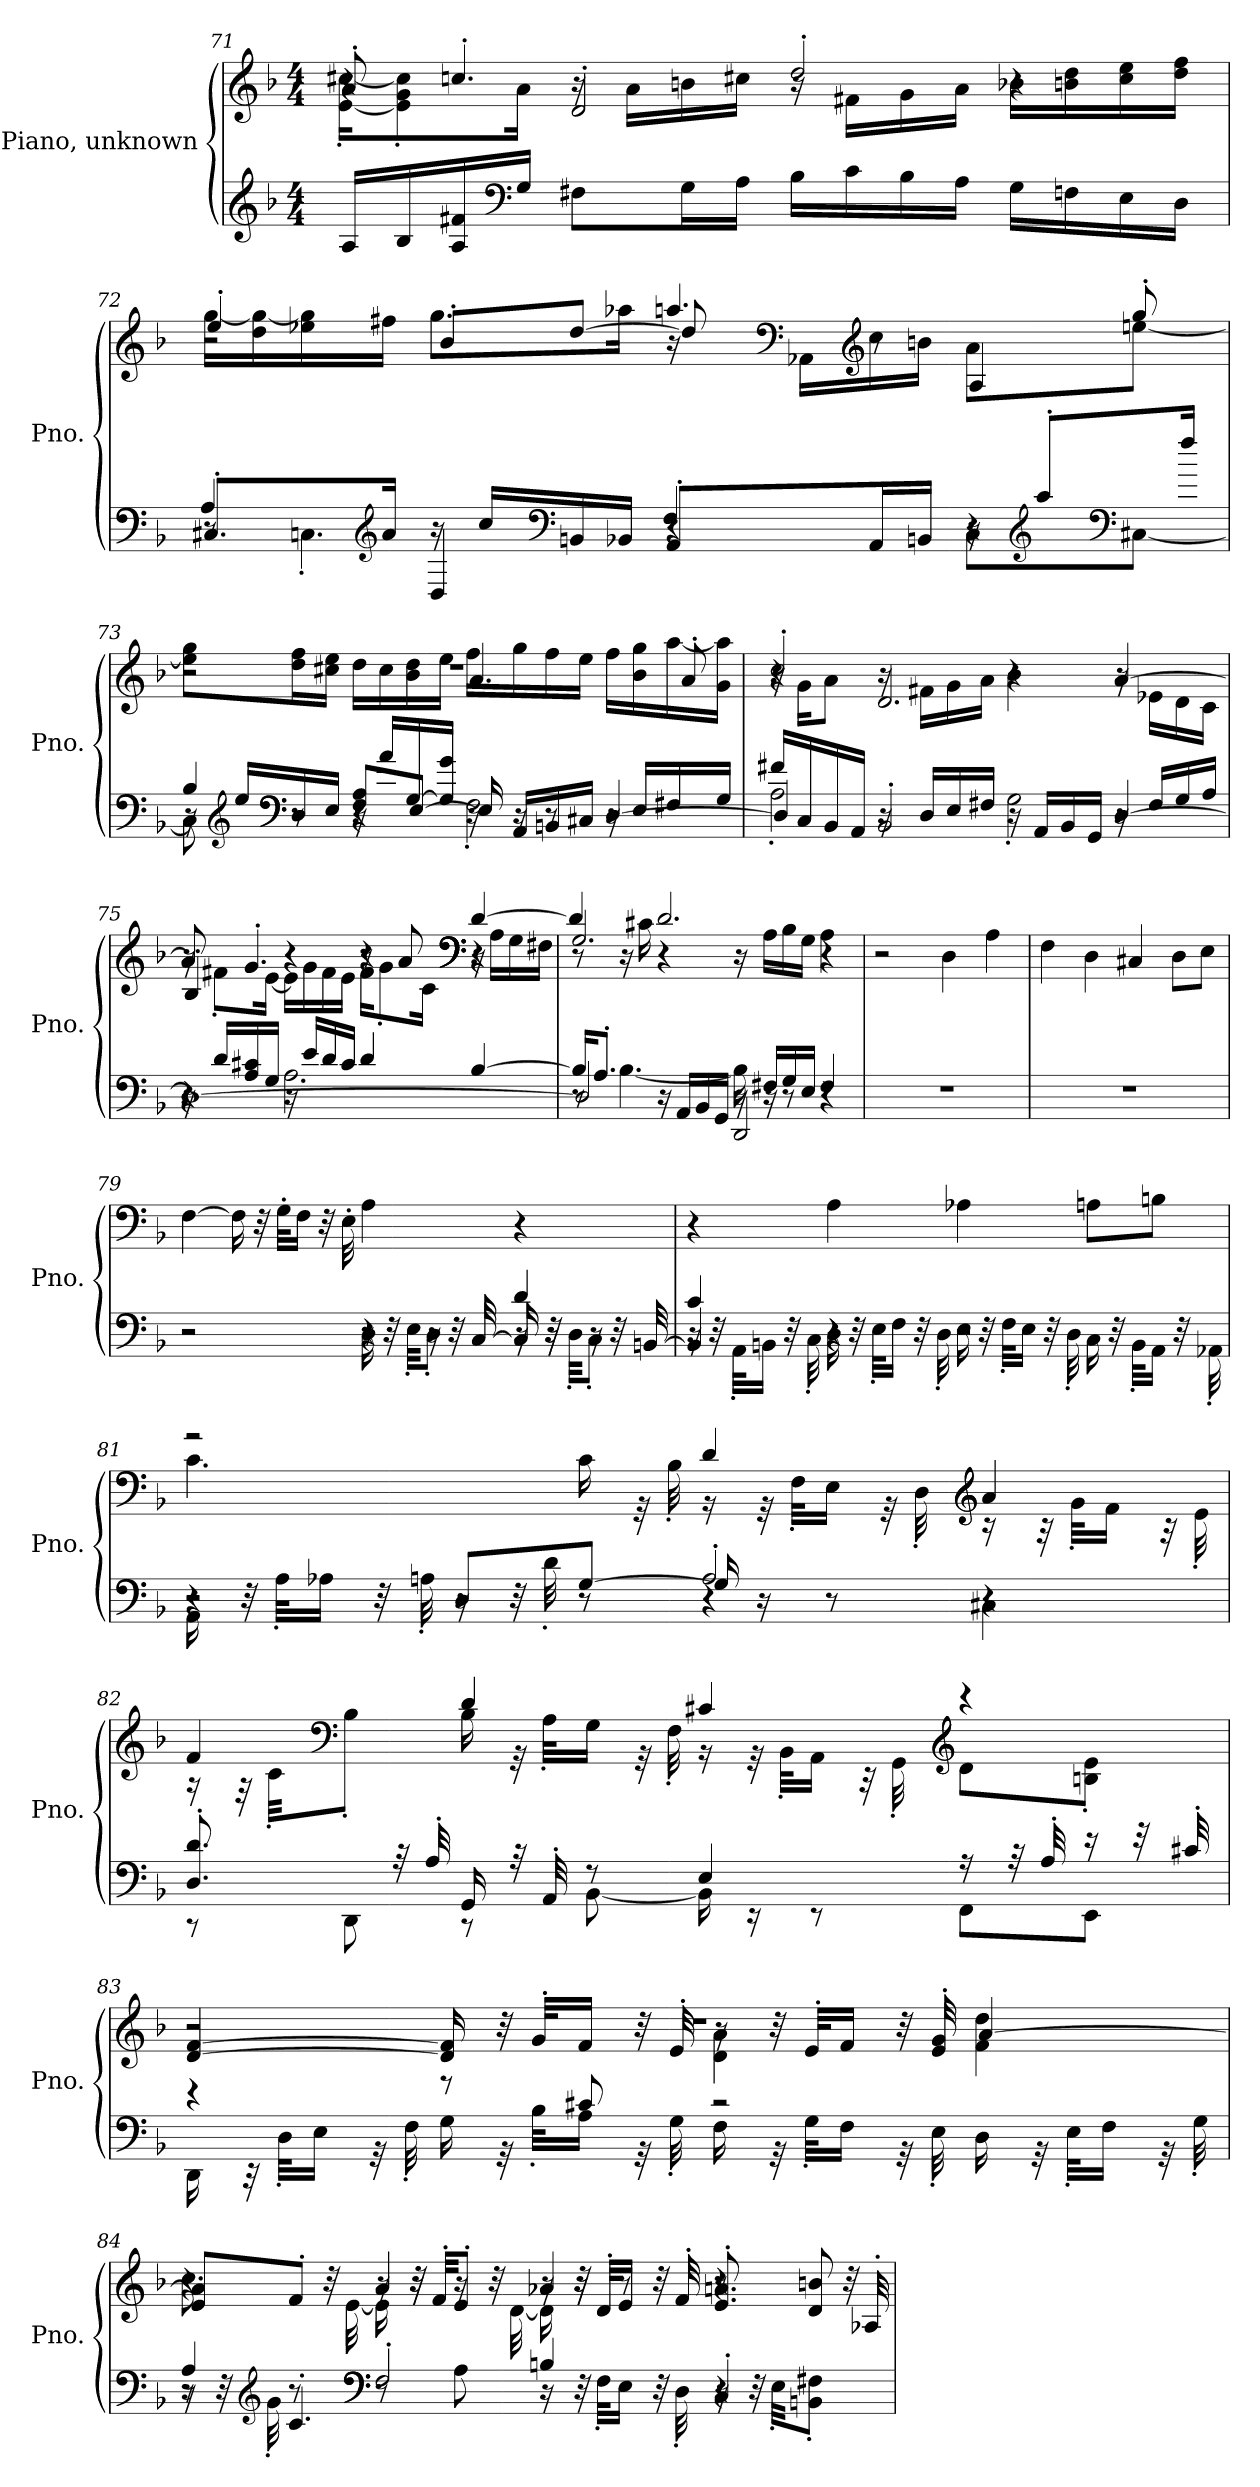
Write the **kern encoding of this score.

**kern	**kern
*part1	*part1
*staff2	*staff1
*I"Piano, unknown	*
*I'Pno.	*
!!LO:LB:g=z
*clefG2	*clefG2
*k[b-]	*k[b-]
*M4/4	*M4/4
=71	=71
*	*^
*	*	*^
16A/LL	8a'/	[16e\' [16cc#X\'KL	4r
16B-/	.	8e\]' 8g\' 8cc#\]'	.
16A/ 16f#X/	4.ccn'/	.	.
*clefF4	*	*	*
16G/JJ	.	16a\Jk	.
8F#X\L	.	16r	2d'/
.	.	16a\LL	.
16G\L	.	16bn\	.
16A\JJ	.	16cc#X\JJ	.
16B-\LL	2dd'/	16r	.
16c\	.	16f#X\LL	.
16B-\	.	16g\	.
16A\JJ	.	16a\JJ	.
16G\LL	.	16b-X\LL	4r
16Fn\	.	16bn\ 16dd\	.
16E\	.	16cc#\ 16ee\	.
16D\JJ	.	16dd\ 16ff\JJ	.
!!LO:LB:g=z	!!	!!
=72	=72	=72	=72
*^	*	*	*
*	*^	*	*	*
8.C#X'/L	8r	4A/	2r	[16gg\LL	4ee'/
.	.	.	.	16dd\ 16gg\_	.
.	4.Cn'\	.	.	16ee-X\ 16gg\]	.
*clefG2	*	*	*	*	*
16a/Jk	.	.	.	16ff#X\JJ	.
16r	.	4D/	.	8.gg\L	8b-'/L
16cc/LL	.	.	.	.	.
*clefF4	*	*	*	*	*
16BBn/	.	.	.	.	[8dd/J
16BB-X/JJ	.	.	.	16aa-X\Jk	.
8AA'/L	4r	4F/	4.aan/	16r	8dd/]
*	*	*	*clefF4	*	*
.	.	.	.	16AA-X\LL	.
*	*	*	*clefG2	*	*
16AA/L	.	.	.	16cc\	8r
16BBn/JJ	.	.	.	16bn\JJ	.
16r	8C\L	4r	.	8a\L	4A/
*clefG2	*	*	*	*	*
8aa'/L	.	.	.	.	.
*clefF4	*	*	*	*	*
.	[8C#X\J	.	8gg'/	[8een\J	.
16ff/Jk	.	.	.	.	.
!!LO:LB:g=z	!!	!!
=73	=73	=73	=73	=73	=73
16r	8C#\]	4B-/	1r	8ee\] 8gg\L	2r
*clefG2	*	*	*	*	*
16ee/LL	.	.	.	.	.
*clefF4	*	*	*	*	*
16D/	8r	.	.	16dd\ 16ff\L	.
16E/JJ	.	.	.	16cc#X\ 16ee\JJ	.
16r	4r	8F/ 8A/L	.	16dd\LL	.
16a/LL	.	.	.	16cc#\	.
[16G/	.	[8E/J	.	16b-\ 16dd\	.
16G/] 16g/JJ	.	.	.	16ee\JJ	.
16r	2F'\	16E/]	.	16ff\LL	4.a/
16AA/LL	.	16r	.	16gg\	.
16BBn/	.	8r	.	16ff\	.
16C#X/JJ	.	.	.	16ee\JJ	.
16r	.	[4D/	.	16ff\LL	.
16E/LL	.	.	.	16b-\ 16gg\	.
16F#X/	.	.	.	[16aa\	8a'/
16G/JJ	.	.	.	16g\ 16aa\]JJ	.
=74	=74	=74	=74	=74	=74
16f#X/LL	2A'\	4D/]	2cc'/	16r	4r
16C/	.	.	.	16g\KL	.
16BB-/	.	.	.	8a\J	.
16AA/JJ	.	.	.	.	.
16r	.	2BB-'/	.	16r	2.d/
16D/LL	.	.	.	16f#X\LL	.
16E/	.	.	.	16g\	.
16F#X/JJ	.	.	.	16a\JJ	.
16r	2G'\	.	4r	4b-\	.
16AA/LL	.	.	.	.	.
16BB-/	.	.	.	.	.
16GG/JJ	.	.	.	.	.
16r	.	[4D/	[4a/	16r	.
16F#/LL	.	.	.	16e-X\LL	.
16G/	.	.	.	16d\	.
16A/JJ	.	.	.	16c\JJ	.
!!LO:LB:g=z	!!	!!
=75	=75	=75	=75	=75	=75
16r	4r	1D_	8a/]	16r	4B-'/
16d/LL	.	.	.	8f#X'\L	.
16A/ 16c#X/	.	.	4.g'/	.	.
16G/JJ	.	.	.	[16e\Jk	.
16r	2.A\	.	.	16e\LL]	4r
16e/LL	.	.	.	16g\	.
16d/	.	.	.	16f#\	.
16c#/JJ	.	.	.	16e\JJ	.
4d/	.	.	8r	16f#\KL	4r
.	.	.	.	8g'\	.
.	.	.	8a/	.	.
.	.	.	.	16c\Jk	.
*	*	*	*clefF4	*	*
[4B-/	.	.	4r	16r	[4d/
.	.	.	.	16A\LL	.
.	.	.	.	16G\	.
.	.	.	.	16F#X\JJ	.
=76	=76	=76	=76	=76	=76
16B-/KL]	8r	2D/]	2.G/	8r	4d/]
8.A'/J	.	.	.	.	.
.	[4.B-\	.	.	16r	.
.	.	.	.	16c#X\	.
16r	.	.	.	4r	2.d/
16AA/LL	.	.	.	.	.
16BB-/	.	.	.	.	.
16GG/JJ	.	.	.	.	.
16r	16B-\]	2DD/	.	16r	.
16F#X/LL	16r	.	.	16A\LL	.
16G/	8r	.	.	16B-\	.
16E/JJ	.	.	.	16G\JJ	.
4F#/	4r	.	4r	4A\	.
*v	*v	*v	*	*	*
*	*v	*v	*v
=77	=77
1r	2r
.	4D\
.	4A\
!!LO:PB:g=z
=78	=78
1r	4F\
.	4D\
.	4C#X/
.	8D\L
.	8E\J
=79	=79
*^	*
*	*^	*
2r	2r	2r	[4F\
.	.	.	16F\]
.	.	.	32r
.	.	.	32G'\KLL
.	.	.	16F\JJ
.	.	.	32r
.	.	.	32E'\
4r	16D\	8r	4A\
.	32r	.	.
.	32E'\KKL	.	.
.	8D'\J	16r	.
.	.	32r	.
.	.	[32C/	.
4d/	16r	16C/]	4r
.	32r	16r	.
.	32D'\KKL	.	.
.	8C'\J	16r	.
.	.	32r	.
.	.	[32BBn/	.
!!LO:LB:g=z
=80	=80	=80	=80
4c/	16r	4BB/]	4r
.	32r	.	.
.	32AA'\KLL	.	.
.	16BBn\JJ	.	.
.	32r	.	.
.	32C'\	.	.
4r	16D\	4r	4A\
.	32r	.	.
.	32E'\KLL	.	.
.	16F\JJ	.	.
.	32r	.	.
.	32D'\	.	.
2r	16E\	2r	4A-X\
.	32r	.	.
.	32F'\KLL	.	.
.	16E\JJ	.	.
.	32r	.	.
.	32D'\	.	.
.	16C\	.	8An\L
.	32r	.	.
.	32BB'\KLL	.	.
.	16AA\JJ	.	8Bn\J
.	32r	.	.
.	32AA-X'\	.	.
!!LO:LB:g=z
=81	=81	=81	=81
*	*	*	*^
2r	16AA\	4r	2r	4.c\
.	32r	.	.	.
.	32A'\KLL	.	.	.
.	16A-X\JJ	.	.	.
.	32r	.	.	.
.	32An'\	.	.	.
.	16r	8D/L	.	.
.	32r	.	.	.
.	32d'\	.	.	.
.	8r	[8G/J	.	16c\
.	.	.	.	32r
.	.	.	.	32B-'\
2A'/	4r	16G/]	4d/	16r
.	.	16r	.	32r
.	.	.	.	32F'\KLL
.	.	8r	.	16E\JJ
.	.	.	.	32r
.	.	.	.	32D'\
*	*	*	*clefG2	*
.	4C#X\	4r	4a/	16r
.	.	.	.	32r
.	.	.	.	32g'\KLL
.	.	.	.	16f\JJ
.	.	.	.	32r
.	.	.	.	32e'\
*	*v	*v	*	*
!!LO:LB:g=z	!!
=82	=82	=82	=82
8.D/' 8.d/'	8r	4f/	16r
.	.	.	32r
.	.	.	32c'\KKL
*	*	*clefF4	*
.	8DD\	.	8B-'\J
32r	.	.	.
32A'/	.	.	.
16GG/	8r	4d/	16B-\
32r	.	.	32r
32AA'/	.	.	32A'\KLL
8r	[8BB-\	.	16G\JJ
.	.	.	32r
.	.	.	32F'\
4E/	16BB-\]	4c#X/	16r
.	16r	.	32r
.	.	.	32BB-'\KLL
.	8r	.	16AA\JJ
.	.	.	32r
.	.	.	32GG'\
*	*	*clefG2	*
16r	8FF\L	4r	8d\L
32r	.	.	.
32A'/	.	.	.
16r	8EE\J	.	8Bn\' 8e\'J
32r	.	.	.
32c#X'/	.	.	.
!!LO:LB:g=z
=83	=83	=83	=83
*	*	*	*^
4r	16DD\	1r	2r	[4d/ [4f/
.	32r	.	.	.
.	32D'\KLL	.	.	.
.	16E\JJ	.	.	.
.	32r	.	.	.
.	32F'\	.	.	.
8r	16G\	.	.	16d/] 16f/]
.	32r	.	.	32r
.	32B-'\KLL	.	.	32g'/KLL
8c#X/	16A\JJ	.	.	16f/JJ
.	32r	.	.	32r
.	32G'\	.	.	32e'/
2r	16F\	.	4d\ 4a\	16r
.	32r	.	.	32r
.	32G'\KLL	.	.	32e'/KLL
.	16F\JJ	.	.	16f/JJ
.	32r	.	.	32r
.	32E'\	.	.	32e/' 32g/'
.	16D\	.	4f\ 4dd\	[4a/
.	32r	.	.	.
.	32E'\KLL	.	.	.
.	16F\JJ	.	.	.
.	32r	.	.	.
.	32G'\	.	.	.
!!LO:LB:g=z	!!	!!
=84	=84	=84	=84	=84
*	*^	*	*	*
8r	16r	4A/	4r	8.cc\	8e/ 8a/]L
.	32r	.	.	.	.
*clefG2	*	*	*	*	*
.	32g'\	.	.	.	.
4.c'/	8r	.	.	.	8f'/J
.	.	.	.	32r	.
.	.	.	.	[32e\	.
*clefF4	*	*	*	*	*
.	8r	2F'/	4a/	16e\]	16r
.	.	.	.	16r	32r
.	.	.	.	.	32f'/KKL
.	8A\	.	.	16r	8e'/J
.	.	.	.	32r	.
.	.	.	.	[32d\	.
4Bn/	16r	.	4a-X/	16d\]	16r
.	32r	.	.	16r	32r
.	32F'\KLL	.	.	.	32d'/KLL
.	16E\JJ	.	.	8r	16e/JJ
.	32r	.	.	.	32r
.	32D'\	.	.	.	32f'/
4r	16r	4C'/	8r	4r	8.e/' 8.an/'
.	32r	.	.	.	.
.	32E'\KKL	.	.	.	.
.	8BBn\' 8F#X\'J	.	8d/ 8bn/	.	.
.	.	.	.	.	32r
.	.	.	.	.	32A-X'/
*v	*v	*v	*	*	*
*	*v	*v	*v
=	=
*-	*-
